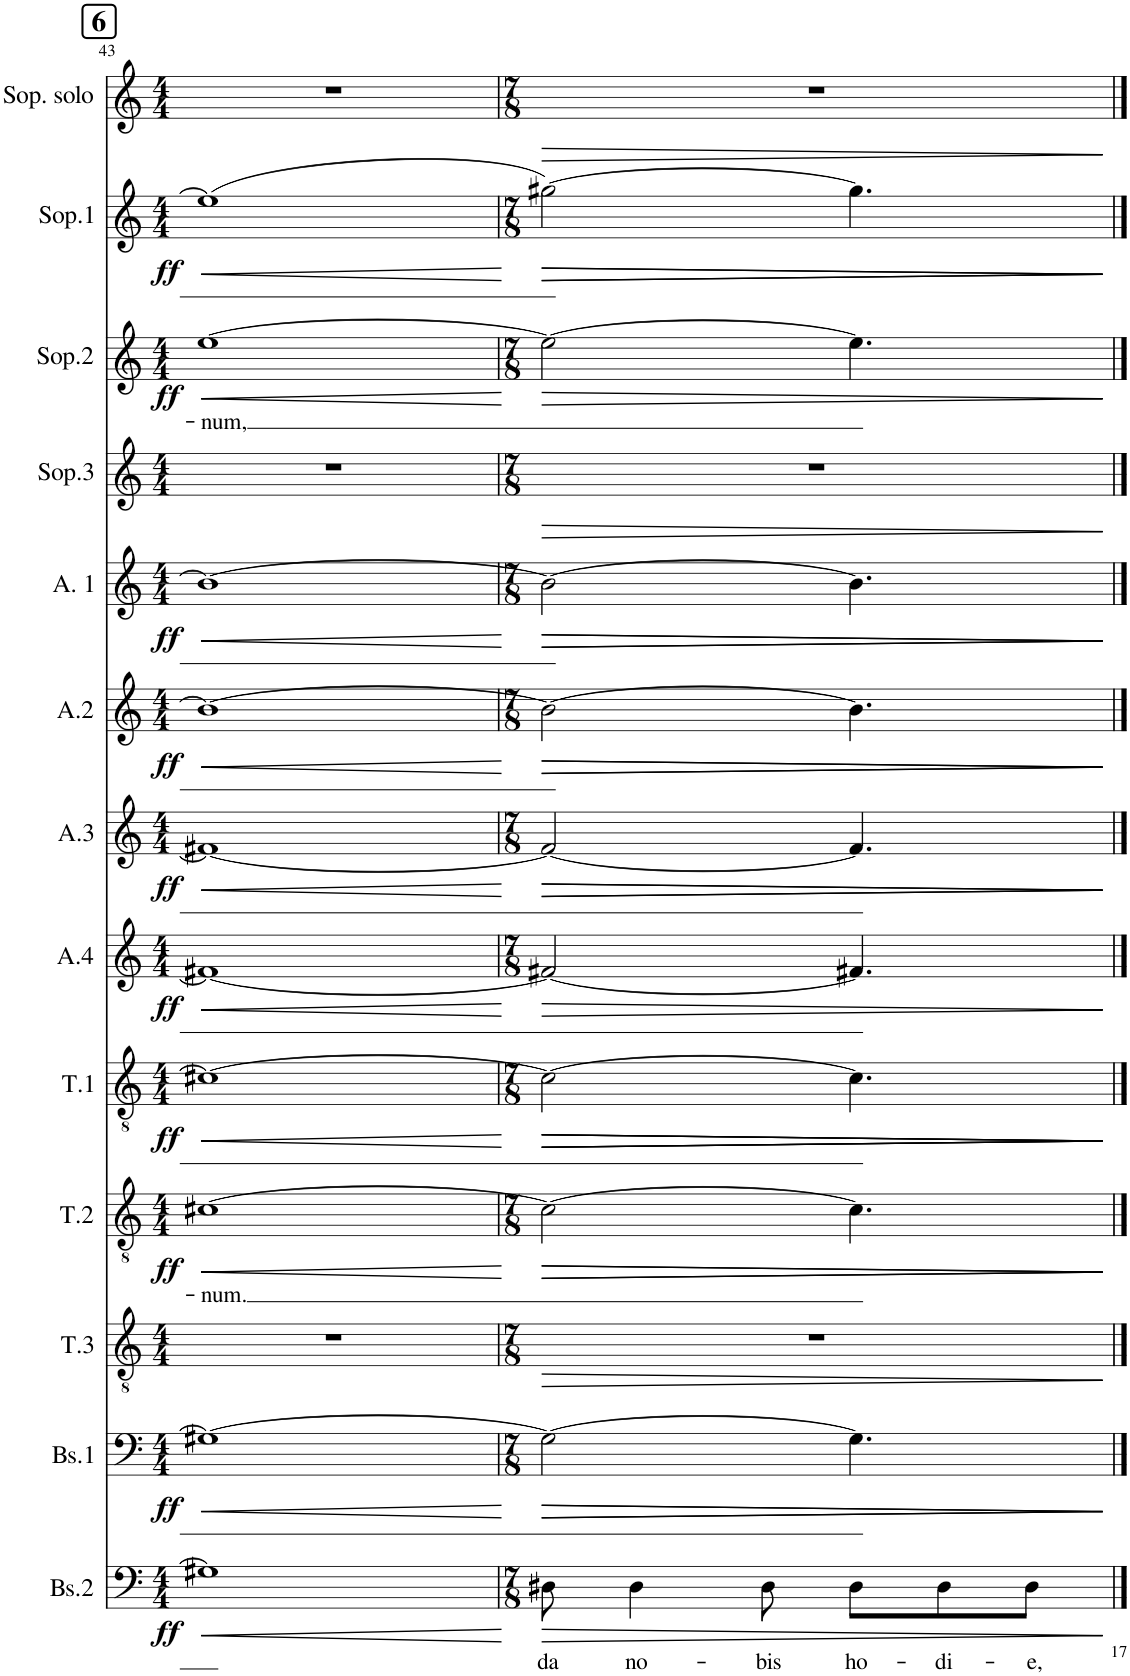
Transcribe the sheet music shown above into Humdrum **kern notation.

**kern	**text	**dynam	**kern	**dynam	**kern	**text	**dynam	**kern	**dynam	**kern	**dynam	**kern	**dynam	**kern	**dynam	**kern	**dynam	**kern	**text	**dynam	**kern	**dynam
*part10	*part10	*part10	*part9	*part9	*part8	*part8	*part8	*part7	*part7	*part6	*part6	*part5	*part5	*part4	*part4	*part3	*part3	*part2	*part2	*part2	*part1	*part1
*staff10	*staff10	*staff10	*staff9	*staff9	*staff8	*staff8	*staff8	*staff7	*staff7	*staff6	*staff6	*staff5	*staff5	*staff4	*staff4	*staff3	*staff3	*staff2	*staff2	*staff2	*staff1	*staff1
*I"Bas 2	*	*	*I"Bas 1	*	*I"Tenor 2	*	*	*I"Tenor 1	*	*I"Alt 4	*	*I"Alt 3	*	*I"Alt 2	*	*I"Alt 1	*	*I"Sopraan 2	*	*	*I"Sopraan 1	*
*I'Bs.2	*	*	*I'Bs.1	*	*I'T.2	*	*	*I'T.1	*	*I'A.4	*	*I'A.3	*	*I'A.2	*	*I'A. 1	*	*I'Sop.2	*	*	*I'Sop.1	*
!!LO:PB:g=z
*clefF4	*	*	*clefF4	*	*clefGv2	*	*	*clefGv2	*	*clefG2	*	*clefG2	*	*clefG2	*	*clefG2	*	*clefG2	*	*	*clefG2	*
*k[]	*	*	*k[]	*	*k[]	*	*	*k[]	*	*k[]	*	*k[]	*	*k[]	*	*k[]	*	*k[]	*	*	*k[]	*
*M4/4	*	*	*M4/4	*	*M4/4	*	*	*M4/4	*	*M4/4	*	*M4/4	*	*M4/4	*	*M4/4	*	*M4/4	*	*	*M4/4	*
=43	=43	=43	=43	=43	=43	=43	=43	=43	=43	=43	=43	=43	=43	=43	=43	=43	=43	=43	=43	=43	=43	=43
!	!	!LO:HP:b	!	!LO:HP:b	!	!LO:LY:b	!LO:HP:b	!	!LO:HP:b	!	!LO:HP:b	!	!LO:HP:b	!	!LO:HP:b	!	!LO:HP:b	!	!LO:LY:b	!LO:HP:b	!	!LO:HP:b
!	!	!LO:DY:n=1:b	!	!LO:DY:n=1:b	!	!	!LO:DY:n=1:b	!	!LO:DY:n=1:b	!	!LO:DY:n=1:b	!	!LO:DY:n=1:b	!	!LO:DY:n=1:b	!	!LO:DY:n=1:b	!	!	!LO:DY:n=1:b	!	!LO:DY:n=1:b
1G#X]	.	< ff	1G#X_	< ff	[1c#X	-num.	< ff	1c#X_	< ff	1f#X_	< ff	1f#X_	< ff	1b_	< ff	1b_	< ff	[1ee	num,	< ff	(1ee]	< ff
.	.	[	.	[	.	.	[	.	[	.	[	.	[	.	[	.	[	.	.	[	.	[
=44	=44	=44	=44	=44	=44	=44	=44	=44	=44	=44	=44	=44	=44	=44	=44	=44	=44	=44	=44	=44	=44	=44
*M7/8	*	*	*M7/8	*	*M7/8	*	*	*M7/8	*	*M7/8	*	*M7/8	*	*M7/8	*	*M7/8	*	*M7/8	*	*	*M7/8	*
!	!LO:LY:b	!LO:HP:b	!	!LO:HP:b	!	!	!LO:HP:b	!	!LO:HP:b	!	!LO:HP:b	!	!LO:HP:b	!	!LO:HP:b	!	!LO:HP:b	!	!	!LO:HP:b	!	!LO:HP:b
8D#X\	da	>	2G#\_	>	2c#\_	.	>	2c#\_	>	2f#X/_	>	2f#/_	>	2b\_	>	2b\_	>	2ee\_	.	>	[2gg#X\)	>
!	!LO:LY:b	!	!	!	!	!	!	!	!	!	!	!	!	!	!	!	!	!	!	!	!	!
4D#\	no-	.	.	.	.	.	.	.	.	.	.	.	.	.	.	.	.	.	.	.	.	.
!	!LO:LY:b	!	!	!	!	!	!	!	!	!	!	!	!	!	!	!	!	!	!	!	!	!
8D#\	-bis	.	.	.	.	.	.	.	.	.	.	.	.	.	.	.	.	.	.	.	.	.
!	!LO:LY:b	!	!	!LO:HP:b	!	!	!LO:HP:b	!	!LO:HP:b	!	!	!	!LO:HP:b	!	!LO:HP:b	!	!LO:HP:b	!	!	!	!	!LO:HP:b
8D#\L	ho-	.	4.G#\]	>	4.c#\]	.	>	4.c#\]	>	4.f#X/]	.	4.f#/]	>	4.b\]	>	4.b\]	>	4.ee\]	.	.	4.gg#\]	>
!	!LO:LY:b	!	!	!	!	!	!	!	!	!	!	!	!	!	!	!	!	!	!	!	!	!
8D#\	-di-	.	.	.	.	.	.	.	.	.	.	.	.	.	.	.	.	.	.	.	.	.
!	!LO:LY:b	!	!	!	!	!	!	!	!	!	!	!	!	!	!	!	!	!	!	!	!	!
8D#\J	-e,	.	.	.	.	.	.	.	.	.	.	.	.	.	.	.	.	.	.	.	.	.
.	.	]	.	] ]	.	.	] ]	.	] ]	.	]	.	] ]	.	] ]	.	] ]	.	.	]	.	] ]
==	==	==	==	==	==	==	==	==	==	==	==	==	==	==	==	==	==	==	==	==	==	==
*-	*-	*-	*-	*-	*-	*-	*-	*-	*-	*-	*-	*-	*-	*-	*-	*-	*-	*-	*-	*-	*-	*-
